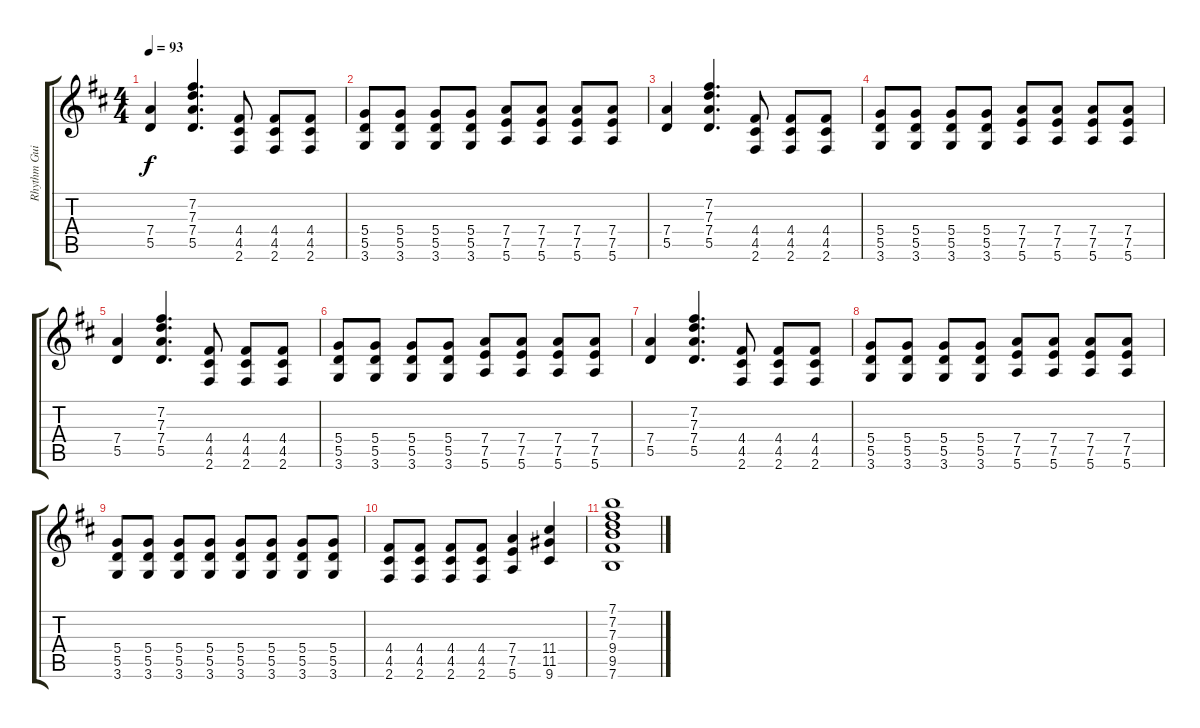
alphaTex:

\track ("Rhythm Guitar" "Rhythm Gui") {instrument distortionguitar}
\staff {score tabs}
\tuning (E4 B3 G3 D3 A2 E2) {hide}
\ts (4 4)
\tempo 93
\clef g2
\ks d
(7.4 5.5).4{dy f} (7.2 7.3 7.4 5.5).4{d} (4.4 4.5 2.6).8 (4.4 4.5 2.6).8 (4.4 4.5 2.6).8 |
(5.4 5.5 3.6).8 (5.4 5.5 3.6).8 (5.4 5.5 3.6).8 (5.4 5.5 3.6).8 (7.4 7.5 5.6).8 (7.4 7.5 5.6).8 (7.4 7.5 5.6).8 (7.4 7.5 5.6).8 |
(7.4 5.5).4 (7.2 7.3 7.4 5.5).4{d} (4.4 4.5 2.6).8 (4.4 4.5 2.6).8 (4.4 4.5 2.6).8 |
(5.4 5.5 3.6).8 (5.4 5.5 3.6).8 (5.4 5.5 3.6).8 (5.4 5.5 3.6).8 (7.4 7.5 5.6).8 (7.4 7.5 5.6).8 (7.4 7.5 5.6).8 (7.4 7.5 5.6).8 |
(7.4 5.5).4 (7.2 7.3 7.4 5.5).4{d} (4.4 4.5 2.6).8 (4.4 4.5 2.6).8 (4.4 4.5 2.6).8 |
(5.4 5.5 3.6).8 (5.4 5.5 3.6).8 (5.4 5.5 3.6).8 (5.4 5.5 3.6).8 (7.4 7.5 5.6).8 (7.4 7.5 5.6).8 (7.4 7.5 5.6).8 (7.4 7.5 5.6).8 |
(7.4 5.5).4 (7.2 7.3 7.4 5.5).4{d} (4.4 4.5 2.6).8 (4.4 4.5 2.6).8 (4.4 4.5 2.6).8 |
(5.4 5.5 3.6).8 (5.4 5.5 3.6).8 (5.4 5.5 3.6).8 (5.4 5.5 3.6).8 (7.4 7.5 5.6).8 (7.4 7.5 5.6).8 (7.4 7.5 5.6).8 (7.4 7.5 5.6).8 |
(5.4 5.5 3.6).8 (5.4 5.5 3.6).8 (5.4 5.5 3.6).8 (5.4 5.5 3.6).8 (5.4 5.5 3.6).8 (5.4 5.5 3.6).8 (5.4 5.5 3.6).8 (5.4 5.5 3.6).8 |
(4.4 4.5 2.6).8 (4.4 4.5 2.6).8 (4.4 4.5 2.6).8 (4.4 4.5 2.6).8 (7.4 7.5 5.6).4 (11.4 11.5 9.6).4 |
(7.1 7.2 7.3 9.4 9.5 7.6).1
